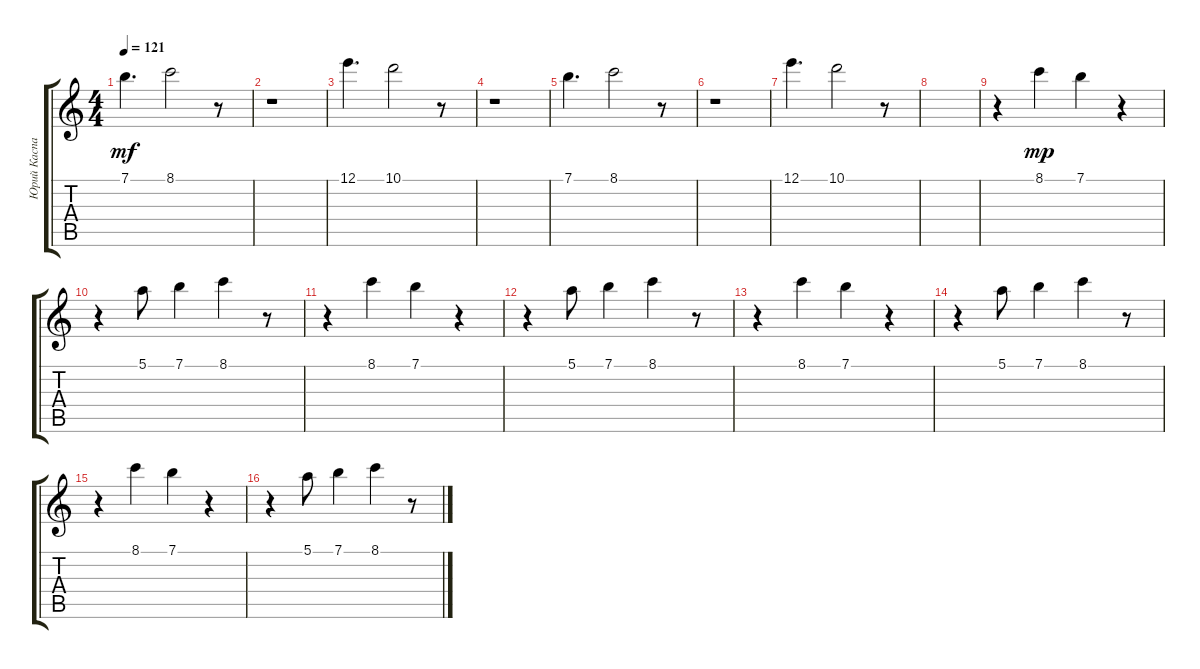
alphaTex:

\track ("Юрий Каспарян" "Юрий Каспа") {instrument electricguitarjazz}
\staff {score tabs}
\tuning (E4 B3 G3 D3 A2 E2) {hide}
\ts (4 4)
\tempo 121
\clef g2
\ks c
7.1.4{d dy mf} 8.1.2 r.8 |
r.1 |
12.1.4{d} 10.1.2 r.8 |
r.1 |
7.1.4{d} 8.1.2 r.8 |
r.1 |
12.1.4{d} 10.1.2 r.8 |
|
r.4 8.1.4{dy mp} 7.1.4 r.4 |
r.4 5.1.8 7.1.4 8.1.4 r.8 |
r.4 8.1.4 7.1.4 r.4 |
r.4 5.1.8 7.1.4 8.1.4 r.8 |
r.4 8.1.4 7.1.4 r.4 |
r.4 5.1.8 7.1.4 8.1.4 r.8 |
r.4 8.1.4 7.1.4 r.4 |
r.4 5.1.8 7.1.4 8.1.4 r.8
